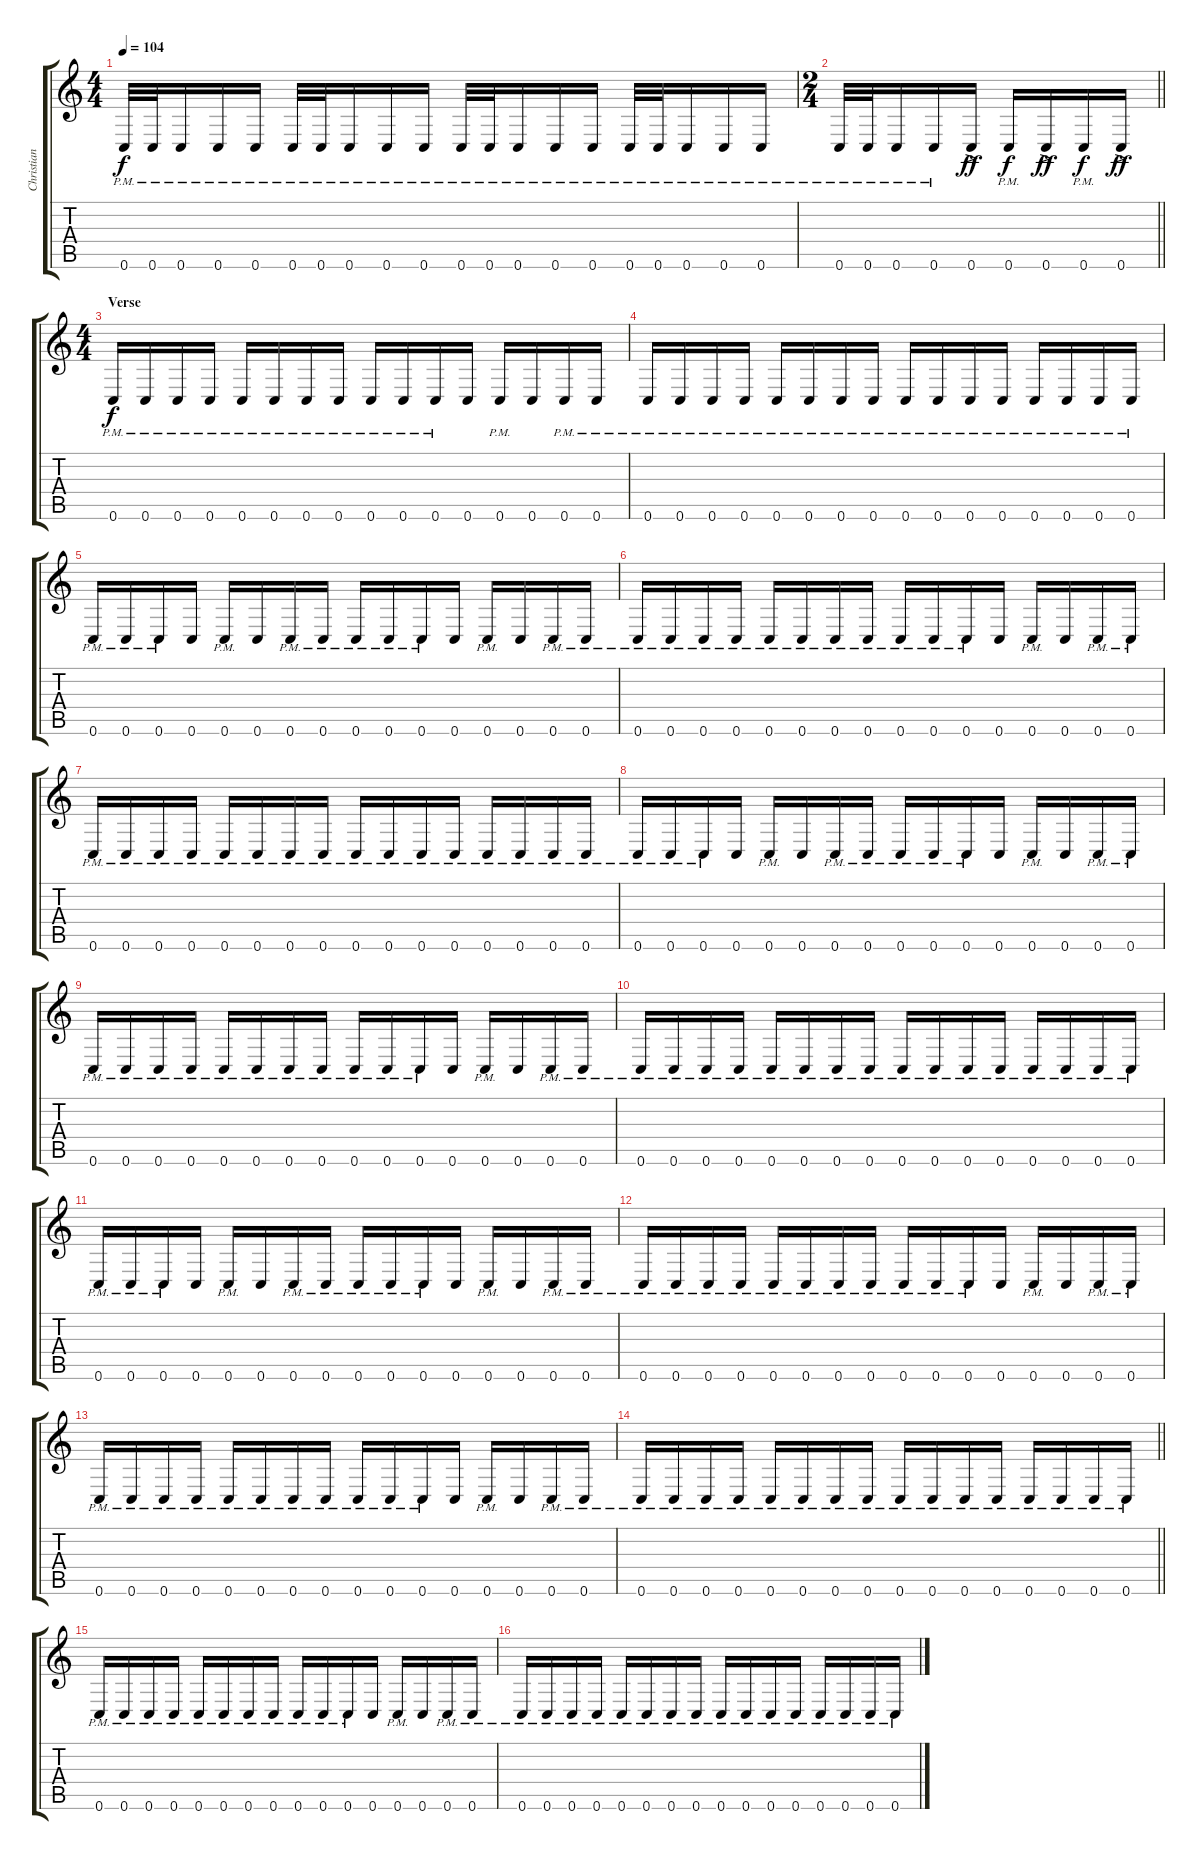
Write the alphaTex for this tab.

\track ("Christian Andreu" "Christian ") {instrument overdrivenguitar}
\staff {score tabs}
\tuning (D4 A3 F3 C3 G2 C2) {hide}
\ts (4 4)
\tempo 104
\clef g2
\ks c
0.6{pm}.32{dy f} 0.6{pm}.32 0.6{pm}.16 0.6{pm}.16 0.6{pm}.16 0.6{pm}.32 0.6{pm}.32 0.6{pm}.16 0.6{pm}.16 0.6{pm}.16 0.6{pm}.32 0.6{pm}.32 0.6{pm}.16 0.6{pm}.16 0.6{pm}.16 0.6{pm}.32 0.6{pm}.32 0.6{pm}.16 0.6{pm}.16 0.6{pm}.16 |
\ts (2 4)
\barLineRight lightlight
0.6{pm}.32 0.6{pm}.32 0.6{pm}.16 0.6{pm}.16 0.6{ac}.16{dy ff} 0.6{pm}.16{dy f} 0.6{ac}.16{dy ff} 0.6{pm}.16{dy f} 0.6{ac}.16{dy ff} |
\ts (4 4)
\section ("" "Verse")
0.6{pm}.16{dy f} 0.6{pm}.16 0.6{pm}.16 0.6{pm}.16 0.6{pm}.16 0.6{pm}.16 0.6{pm}.16 0.6{pm}.16 0.6{pm}.16 0.6{pm}.16 0.6{pm}.16 0.6.16 0.6{pm}.16 0.6.16 0.6{pm}.16 0.6{pm}.16 |
0.6{pm}.16 0.6{pm}.16 0.6{pm}.16 0.6{pm}.16 0.6{pm}.16 0.6{pm}.16 0.6{pm}.16 0.6{pm}.16 0.6{pm}.16 0.6{pm}.16 0.6{pm}.16 0.6{pm}.16 0.6{pm}.16 0.6{pm}.16 0.6{pm}.16 0.6{pm}.16 |
0.6{pm}.16 0.6{pm}.16 0.6{pm}.16 0.6.16 0.6{pm}.16 0.6.16 0.6{pm}.16 0.6{pm}.16 0.6{pm}.16 0.6{pm}.16 0.6{pm}.16 0.6.16 0.6{pm}.16 0.6.16 0.6{pm}.16 0.6{pm}.16 |
0.6{pm}.16 0.6{pm}.16 0.6{pm}.16 0.6{pm}.16 0.6{pm}.16 0.6{pm}.16 0.6{pm}.16 0.6{pm}.16 0.6{pm}.16 0.6{pm}.16 0.6{pm}.16 0.6.16 0.6{pm}.16 0.6.16 0.6{pm}.16 0.6{pm}.16 |
0.6{pm}.16 0.6{pm}.16 0.6{pm}.16 0.6{pm}.16 0.6{pm}.16 0.6{pm}.16 0.6{pm}.16 0.6{pm}.16 0.6{pm}.16 0.6{pm}.16 0.6{pm}.16 0.6{pm}.16 0.6{pm}.16 0.6{pm}.16 0.6{pm}.16 0.6{pm}.16 |
0.6{pm}.16 0.6{pm}.16 0.6{pm}.16 0.6.16 0.6{pm}.16 0.6.16 0.6{pm}.16 0.6{pm}.16 0.6{pm}.16 0.6{pm}.16 0.6{pm}.16 0.6.16 0.6{pm}.16 0.6.16 0.6{pm}.16 0.6{pm}.16 |
0.6{pm}.16 0.6{pm}.16 0.6{pm}.16 0.6{pm}.16 0.6{pm}.16 0.6{pm}.16 0.6{pm}.16 0.6{pm}.16 0.6{pm}.16 0.6{pm}.16 0.6{pm}.16 0.6.16 0.6{pm}.16 0.6.16 0.6{pm}.16 0.6{pm}.16 |
0.6{pm}.16 0.6{pm}.16 0.6{pm}.16 0.6{pm}.16 0.6{pm}.16 0.6{pm}.16 0.6{pm}.16 0.6{pm}.16 0.6{pm}.16 0.6{pm}.16 0.6{pm}.16 0.6{pm}.16 0.6{pm}.16 0.6{pm}.16 0.6{pm}.16 0.6{pm}.16 |
0.6{pm}.16 0.6{pm}.16 0.6{pm}.16 0.6.16 0.6{pm}.16 0.6.16 0.6{pm}.16 0.6{pm}.16 0.6{pm}.16 0.6{pm}.16 0.6{pm}.16 0.6.16 0.6{pm}.16 0.6.16 0.6{pm}.16 0.6{pm}.16 |
0.6{pm}.16 0.6{pm}.16 0.6{pm}.16 0.6{pm}.16 0.6{pm}.16 0.6{pm}.16 0.6{pm}.16 0.6{pm}.16 0.6{pm}.16 0.6{pm}.16 0.6{pm}.16 0.6.16 0.6{pm}.16 0.6.16 0.6{pm}.16 0.6{pm}.16 |
0.6{pm}.16 0.6{pm}.16 0.6{pm}.16 0.6{pm}.16 0.6{pm}.16 0.6{pm}.16 0.6{pm}.16 0.6{pm}.16 0.6{pm}.16 0.6{pm}.16 0.6{pm}.16 0.6.16 0.6{pm}.16 0.6.16 0.6{pm}.16 0.6{pm}.16 |
\barLineRight lightlight
0.6{pm}.16 0.6{pm}.16 0.6{pm}.16 0.6{pm}.16 0.6{pm}.16 0.6{pm}.16 0.6{pm}.16 0.6{pm}.16 0.6{pm}.16 0.6{pm}.16 0.6{pm}.16 0.6{pm}.16 0.6{pm}.16 0.6{pm}.16 0.6{pm}.16 0.6{pm}.16 |
0.6{pm}.16 0.6{pm}.16 0.6{pm}.16 0.6{pm}.16 0.6{pm}.16 0.6{pm}.16 0.6{pm}.16 0.6{pm}.16 0.6{pm}.16 0.6{pm}.16 0.6{pm}.16 0.6.16 0.6{pm}.16 0.6.16 0.6{pm}.16 0.6{pm}.16 |
0.6{pm}.16 0.6{pm}.16 0.6{pm}.16 0.6{pm}.16 0.6{pm}.16 0.6{pm}.16 0.6{pm}.16 0.6{pm}.16 0.6{pm}.16 0.6{pm}.16 0.6{pm}.16 0.6{pm}.16 0.6{pm}.16 0.6{pm}.16 0.6{pm}.16 0.6{pm}.16
